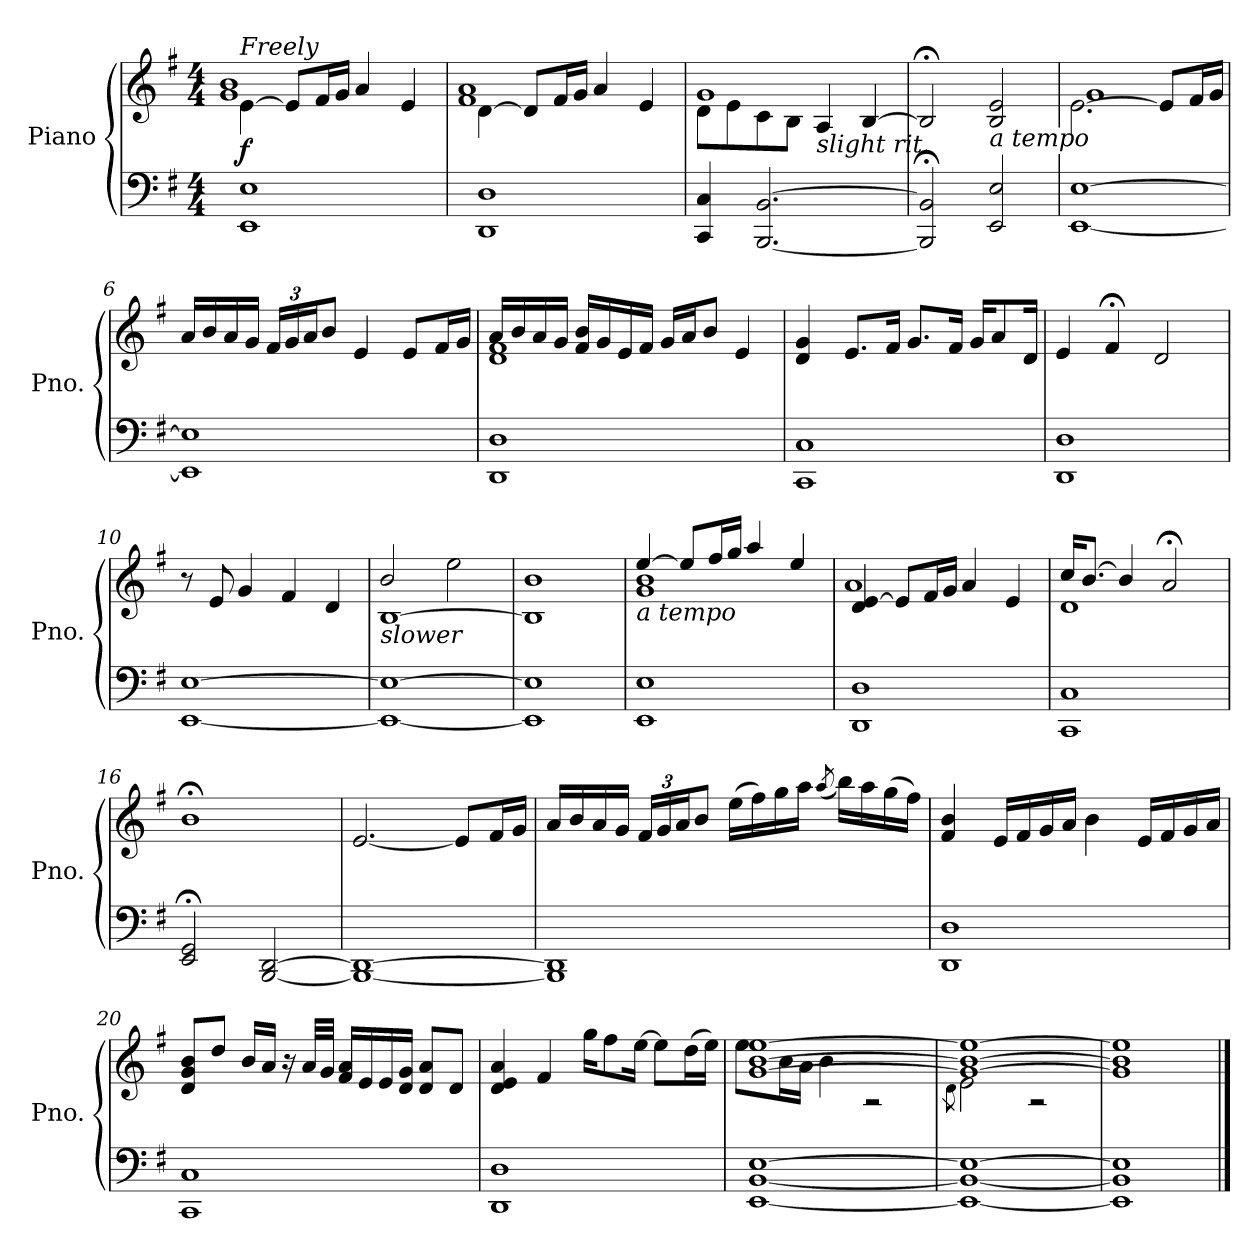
**kern	**kern	**dynam
*part1	*part1	*part1
*staff2	*staff1	*staff1/2
*I"Piano	*	*
*I'Pno.	*	*
*clefF4	*clefG2	*
*k[f#]	*k[f#]	*
*M4/4	*M4/4	*
*MM70	*MM70	*
=1	=1	=1
*	*^	*
!	!LO:TX:a:i:t=Freely	!	!
!	!	!	!LO:DY:b
1EE 1E	[4e\	1g 1b	f
.	8e/L]	.	.
.	16f#/L	.	.
.	16g/JJ	.	.
.	4a/	.	.
.	4e/	.	.
=2	=2	=2	=2
1DD 1D	[4d\	1f# 1a	.
.	8d/L]	.	.
.	16f#/L	.	.
.	16g/JJ	.	.
.	4a/	.	.
.	4e/	.	.
=3	=3	=3	=3
4CC/ 4C/	8d\L	1g	.
.	8e\	.	.
[2.BBB/ [2.BB/	8c\	.	.
.	8B\J	.	.
*	*MM55	*	*
!	!LO:TX:b:i:t=slight rit.	!	!
.	4A/	.	.
*	*MM40	*	*
.	[4B/	.	.
*	*v	*v	*
=4	=4	=4
2BBB/];< 2BB/];<	2B;</]	.
!	!LO:TX:b:i:t=a tempo	!
2EE/ 2E/	2B/ 2e/	.
=5	=5	=5
*	*MM70	*
*	*^	*
[1EE [1E	[2.e\	1g	.
.	8e/L]	.	.
.	16f#/L	.	.
.	16g/JJ	.	.
*	*v	*v	*
!!LO:LB:g=z
=6	=6	=6
1EE] 1E]	16a/LL	.
.	16b/	.
.	16a/	.
.	16g/JJ	.
*	*Xbrackettup	*
.	24f#/LL	.
.	24g/	.
.	24a/J	.
.	8b/J	.
.	4e/	.
.	8e/L	.
.	16f#/L	.
.	16g/JJ	.
=7	=7	=7
*	*^	*
1DD 1D	16a/LL	1d 1f#	.
.	16b/	.	.
.	16a/	.	.
.	16g/JJ	.	.
.	16f#/ 16b/LL	.	.
.	16g/	.	.
.	16e/	.	.
.	16f#/JJ	.	.
.	16g/LL	.	.
.	16a/J	.	.
.	8b/J	.	.
.	4e/	.	.
*	*v	*v	*
=8	=8	=8
1CC 1C	4d/ 4g/	.
.	8.e/L	.
.	16f#/Jk	.
.	8.g/L	.
.	16f#/Jk	.
.	16g/KL	.
.	8a/	.
.	16d/Jk	.
=9	=9	=9
1DD 1D	4e/	.
.	4f#;</	.
.	2d/	.
=10	=10	=10
[1EE [1E	8r	.
.	8e/	.
.	4g/	.
.	4f#/	.
.	4d/	.
!!LO:LB:g=z
=11	=11	=11
*	*MM50	*
*	*^	*
!	!LO:TX:b:i:t=slower	!	!
1EE_ 1E_	[1B	2b/	.
.	.	2ee\	.
*	*v	*v	*
=12	=12	=12
*	*MM55	*
1EE] 1E]	1B] 1b	.
=13	=13	=13
*	*MM70	*
*	*^	*
!	!LO:TX:b:i:t=a tempo	!	!
1EE 1E	[4ee/	1g 1b	.
.	8ee/L]	.	.
.	16ff#/L	.	.
.	16gg/JJ	.	.
.	4aa/	.	.
.	4ee/	.	.
=14	=14	=14	=14
1DD 1D	4d/ [4e/	1a	.
.	8e/L]	.	.
.	16f#/L	.	.
.	16g/JJ	.	.
.	4a/	.	.
.	4e/	.	.
=15	=15	=15	=15
1CC 1C	16cc/KL	1d	.
.	[8.b/J	.	.
.	4b/]	.	.
.	2a;</	.	.
*	*v	*v	*
=16	=16	=16
2EE/;< 2GG/;<	1b;<	.
[2BBB/ [2DD/	.	.
=17	=17	=17
*	*MM65	*
1BBB_ 1DD_	[2.e/	.
.	8e/L]	.
.	16f#/L	.
.	16g/JJ	.
!!LO:LB:g=z
=18	=18	=18
1BBB] 1DD]	16a/LL	.
.	16b/	.
.	16a/	.
.	16g/JJ	.
.	24f#/LL	.
.	24g/	.
.	24a/J	.
.	8b/J	.
.	(>16ee\LL	.
.	16ff#\)	.
.	16gg\	.
.	16aa\JJ	.
.	(<8qaa/	.
.	16bb\LL)	.
.	16aa\	.
.	(>16gg\	.
.	16ff#\JJ)	.
=19	=19	=19
1DD 1D	4f#/ 4b/	.
.	16e/LL	.
.	16f#/	.
.	16g/	.
.	16a/JJ	.
.	4b\	.
.	16e/LL	.
.	16f#/	.
.	16g/	.
.	16a/JJ	.
=20	=20	=20
1CC 1C	8d/ 8g/ 8b/L	.
.	8dd/J	.
.	16b/LL	.
.	16a/JJ	.
.	16r	.
.	32a/LLL	.
.	32g/JJJ	.
.	16f#/ 16a/LL	.
.	16e/	.
.	16e/	.
.	16d/ 16g/JJ	.
.	8d/ 8a/L	.
.	8d/J	.
!!LO:LB:g=z
=21	=21	=21
1DD 1D	4d/ 4e/ 4a/	.
.	4f#/	.
.	16gg\KL	.
.	8ff#\	.
.	[16ee\Jk	.
.	8ee\L]	.
.	(>16dd\L	.
.	16ee\JJ)	.
=22	=22	=22
*	*^	*
[1EE [1BB [1E	[1g [1b [1ee	8ee\L	.
.	.	16b\L	.
.	.	16a\JJ	.
.	.	4b\	.
.	.	2r	.
=23	=23	=23	=23
.	.	8qd\	.
1EE_ 1BB_ 1E_	1g_ 1b_ 1ee_	2e\	.
.	.	2r	.
=24	=24	=24	=24
!	!LO:TX:b:i:t=Segue to 'Allons-y (2)'	!	!
*	*v	*v	*
1EE] 1BB] 1E]	1g] 1b] 1ee]	.
==	==	==
*-	*-	*-
